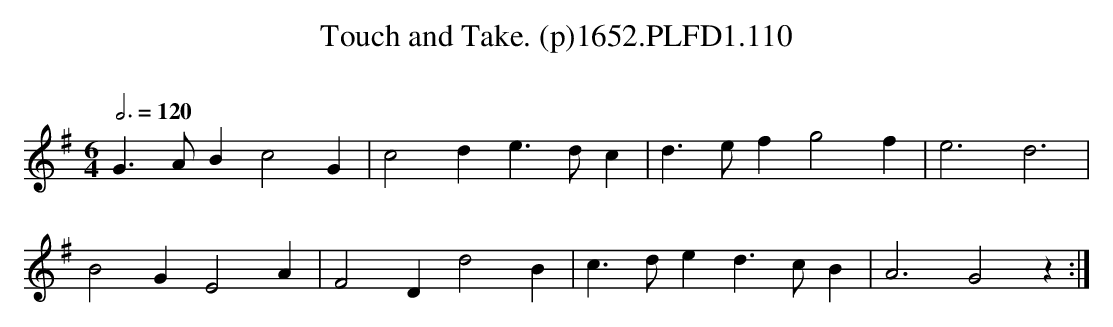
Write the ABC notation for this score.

X:1
T:Touch and Take. (p)1652.PLFD1.110
M:6/4
L:1/4
Q:3/4=120
O:
K:G
G>AB c2 G|c2 d e>dc|d>ef g2 f|e3 d3|
B2 G E2 A|F2 D d2 B|c>de d>cB|A3 G2 z:|
